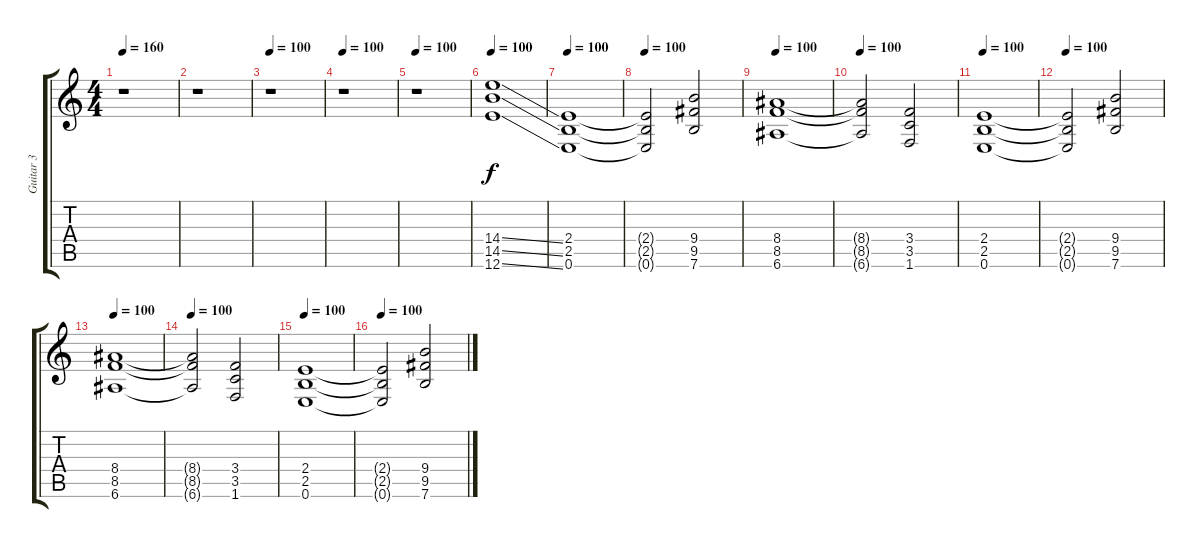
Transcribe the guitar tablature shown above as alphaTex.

\track ("Guitar 3" "Guitar 3") {instrument distortionguitar}
\staff {score tabs}
\tuning (E4 B3 G3 D3 A2 E2) {hide}
\ts (4 4)
\tempo 160
\tempo 100
\tempo 160
\clef g2
\ks c
r.1{dy f instrument distortionguitar} |
r.1 |
\tempo 100
r.1 |
\tempo 100
r.1 |
\tempo 100
r.1 |
\tempo 100
(14.4{ss} 14.5{ss} 12.6{ss}).1 |
\tempo 100
(2.4 2.5 0.6).1 |
\tempo 100
(2.4{t} 2.5{t} 0.6{t}).2 (9.4 9.5 7.6).2 |
\tempo 100
(8.4 8.5 6.6).1 |
\tempo 100
(8.4{t} 8.5{t} 6.6{t}).2 (3.4 3.5 1.6).2 |
\tempo 100
(2.4 2.5 0.6).1 |
\tempo 100
(2.4{t} 2.5{t} 0.6{t}).2 (9.4 9.5 7.6).2 |
\tempo 100
(8.4 8.5 6.6).1 |
\tempo 100
(8.4{t} 8.5{t} 6.6{t}).2 (3.4 3.5 1.6).2 |
\tempo 100
(2.4 2.5 0.6).1 |
\tempo 100
(2.4{t} 2.5{t} 0.6{t}).2 (9.4 9.5 7.6).2
